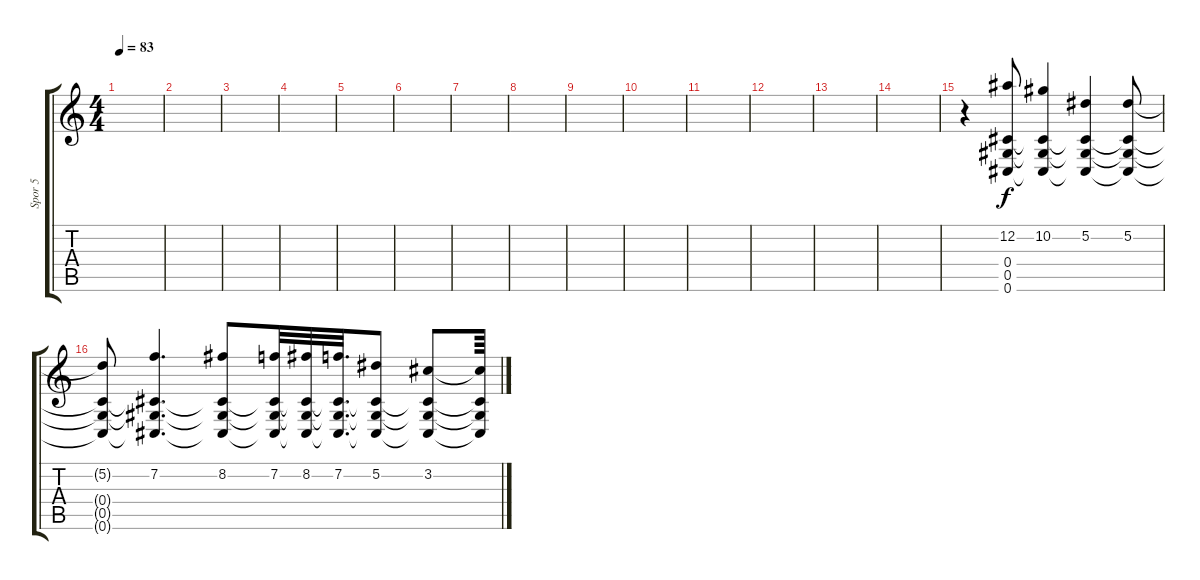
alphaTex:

\track ("Spor 5" "Spor 5") {instrument acousticguitarsteel}
\staff {score tabs}
\tuning (Eb4 Bb3 Gb3 Db3 Ab2 Db2) {hide}
\ts (4 4)
\tempo 83
\clef g2
\ks c
|
|
|
|
|
|
|
|
|
|
|
|
|
|
r.4 (12.2 0.4 0.5 0.6).8 (10.2 0.4{t} 0.5{t} 0.6{t}).4 (5.2 0.4{t} 0.5{t} 0.6{t}).4 (5.2 0.4{t} 0.5{t} 0.6{t}).8 |
(5.2{t} 0.4{t} 0.5{t} 0.6{t}).8 (7.2 0.4{t} 0.5{t} 0.6{t}).4{d} (8.2 0.4{t} 0.5{t} 0.6{t}).8 (7.2 0.4{t} 0.5{t} 0.6{t}).32 (8.2 0.4{t} 0.5{t} 0.6{t}).32 (7.2 0.4{t} 0.5{t} 0.6{t}).32{d} (5.2 0.4{t} 0.5{t} 0.6{t}).8 (3.2 0.4{t} 0.5{t} 0.6{t}).8 (3.2{t} 0.4{t} 0.5{t} 0.6{t}).64
